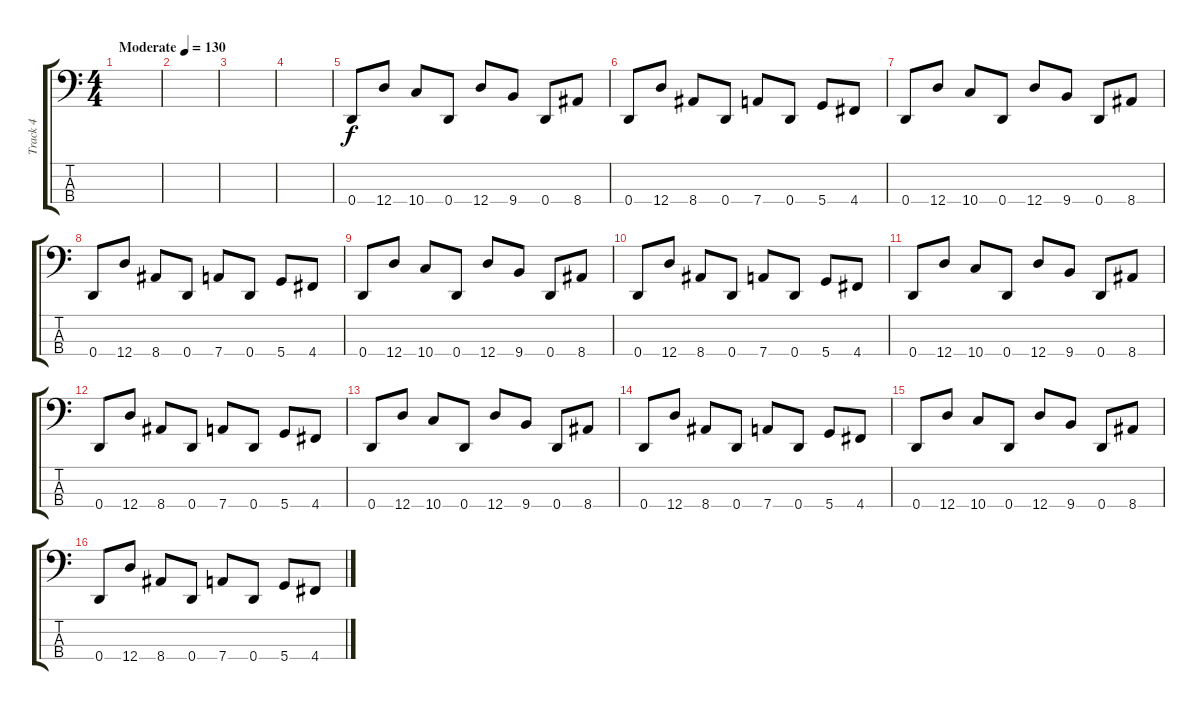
\track ("Track 4" "Track 4") {instrument electricbassfinger}
\staff {score tabs}
\tuning (G2 D2 A1 D1) {hide}
\ts (4 4)
\tempo (130 "Moderate")
\clef f4
\ks c
|
|
|
|
0.4.8 12.4.8 10.4.8 0.4.8 12.4.8 9.4.8 0.4.8 8.4.8 |
0.4.8 12.4.8 8.4.8 0.4.8 7.4.8 0.4.8 5.4.8 4.4.8 |
0.4.8 12.4.8 10.4.8 0.4.8 12.4.8 9.4.8 0.4.8 8.4.8 |
0.4.8 12.4.8 8.4.8 0.4.8 7.4.8 0.4.8 5.4.8 4.4.8 |
0.4.8 12.4.8 10.4.8 0.4.8 12.4.8 9.4.8 0.4.8 8.4.8 |
0.4.8 12.4.8 8.4.8 0.4.8 7.4.8 0.4.8 5.4.8 4.4.8 |
0.4.8 12.4.8 10.4.8 0.4.8 12.4.8 9.4.8 0.4.8 8.4.8 |
0.4.8 12.4.8 8.4.8 0.4.8 7.4.8 0.4.8 5.4.8 4.4.8 |
0.4.8 12.4.8 10.4.8 0.4.8 12.4.8 9.4.8 0.4.8 8.4.8 |
0.4.8 12.4.8 8.4.8 0.4.8 7.4.8 0.4.8 5.4.8 4.4.8 |
0.4.8 12.4.8 10.4.8 0.4.8 12.4.8 9.4.8 0.4.8 8.4.8 |
0.4.8 12.4.8 8.4.8 0.4.8 7.4.8 0.4.8 5.4.8 4.4.8
